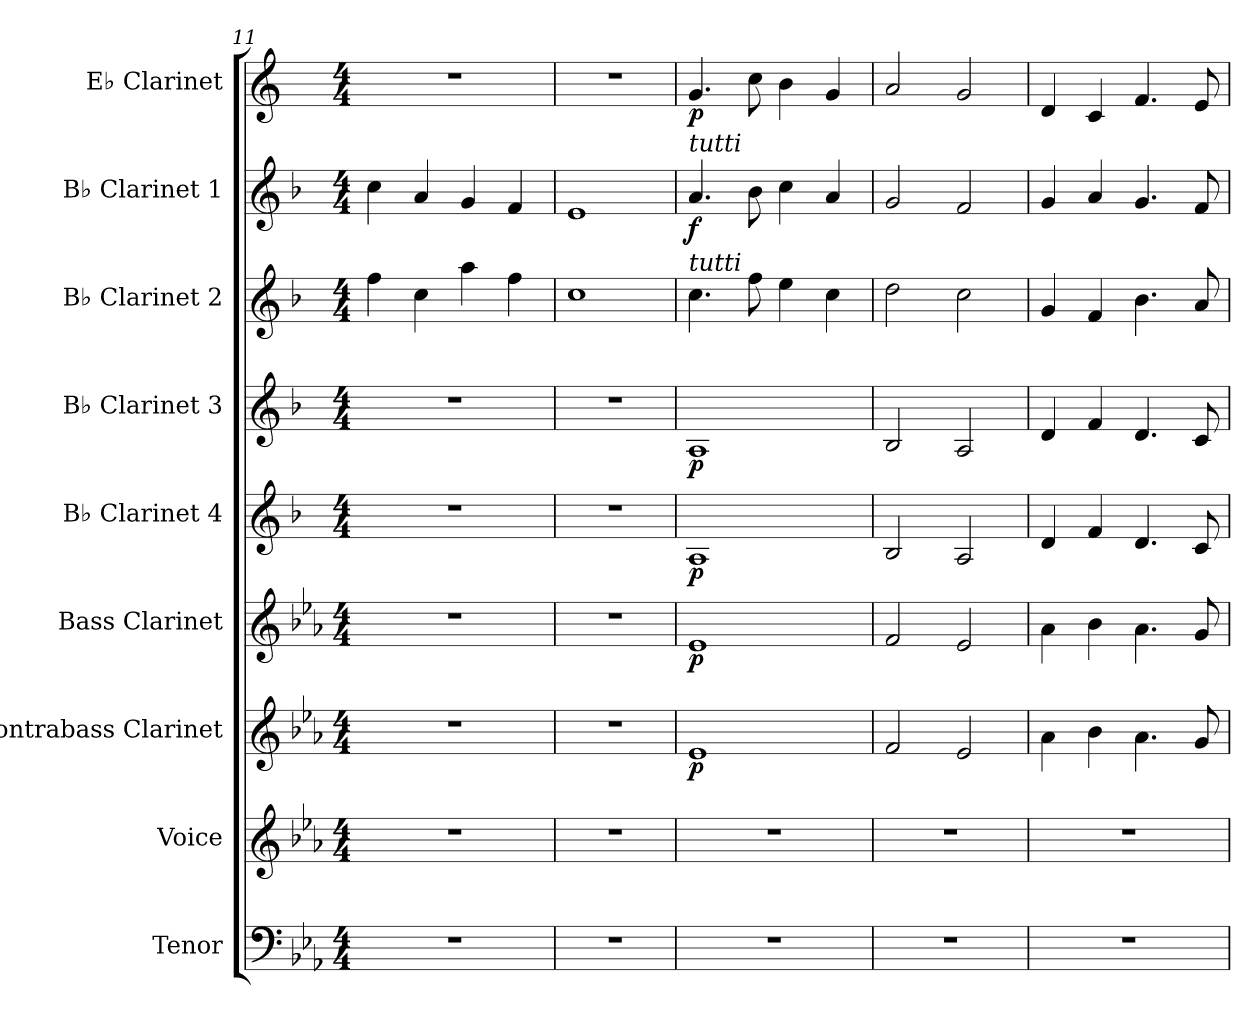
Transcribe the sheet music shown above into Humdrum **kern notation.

**kern	**kern	**kern	**dynam	**kern	**dynam	**kern	**dynam	**kern	**dynam	**kern	**kern	**dynam	**kern	**dynam
*part9	*part8	*part7	*part7	*part6	*part6	*part5	*part5	*part4	*part4	*part3	*part2	*part2	*part1	*part1
*staff9	*staff8	*staff7	*staff7	*staff6	*staff6	*staff5	*staff5	*staff4	*staff4	*staff3	*staff2	*staff2	*staff1	*staff1
*I"Tenor	*I"Voice	*I"Contrabass Clarinet	*	*I"Bass Clarinet	*	*I"B♭ Clarinet 4	*	*I"B♭ Clarinet 3	*	*I"B♭ Clarinet 2	*I"B♭ Clarinet 1	*	*I"E♭ Clarinet	*
*I'T.	*I'Vo.	*I'Cb. Cl.	*	*I'B. Cl.	*	*I'B♭ Cl. 4	*	*I'B♭ Cl. 3	*	*I'B♭ Cl. 2	*I'B♭ Cl. 1	*	*I'E♭ Cl.	*
*clefF4	*clefG2	*clefG2	*	*clefG2	*	*clefG2	*	*clefG2	*	*clefG2	*clefG2	*	*clefG2	*
*	*	*ITrd15c26	*	*ITrd8c14	*	*ITrd1c2	*	*ITrd1c2	*	*ITrd1c2	*ITrd1c2	*	*ITrd-2c-3	*
*k[b-e-a-]	*k[b-e-a-]	*k[b-e-a-]	*	*k[b-e-a-]	*	*k[b-e-a-]	*	*k[b-e-a-]	*	*k[b-e-a-]	*k[b-e-a-]	*	*k[b-e-a-]	*
*M4/4	*M4/4	*M4/4	*	*M4/4	*	*M4/4	*	*M4/4	*	*M4/4	*M4/4	*	*M4/4	*
=11	=11	=11	=11	=11	=11	=11	=11	=11	=11	=11	=11	=11	=11	=11
1r	1r	1r	.	1r	.	1r	.	1r	.	4ee-\	4b-\	.	1r	.
.	.	.	.	.	.	.	.	.	.	4b-\	4g/	.	.	.
.	.	.	.	.	.	.	.	.	.	4gg\	4f/	.	.	.
.	.	.	.	.	.	.	.	.	.	4ee-\	4e-/	.	.	.
=12	=12	=12	=12	=12	=12	=12	=12	=12	=12	=12	=12	=12	=12	=12
1r	1r	1r	.	1r	.	1r	.	1r	.	1b-	1d	.	1r	.
=13	=13	=13	=13	=13	=13	=13	=13	=13	=13	=13	=13	=13	=13	=13
!	!	!	!	!	!	!	!	!	!	!	!LO:TX:a:i:t=tutti	!	!	!
!	!	!	!	!	!	!	!	!	!	!LO:TX:a:i:t=tutti	!	!	!	!
!	!	!	!LO:DY:b	!	!LO:DY:b	!	!LO:DY:b	!	!LO:DY:b	!	!	!LO:DY:b	!	!LO:DY:b
1r	1r	1EE-	p	1E-	p	1G	p	1G	p	4.b-\	4.g/	f	4.b-/	p
.	.	.	.	.	.	.	.	.	.	8ee-\	8a-\	.	8ee-\	.
.	.	.	.	.	.	.	.	.	.	4dd\	4b-\	.	4dd\	.
.	.	.	.	.	.	.	.	.	.	4b-\	4g/	.	4b-/	.
=14	=14	=14	=14	=14	=14	=14	=14	=14	=14	=14	=14	=14	=14	=14
1r	1r	2FF/	.	2F/	.	2A-/	.	2A-/	.	2cc\	2f/	.	2cc/	.
.	.	2EE-/	.	2E-/	.	2G/	.	2G/	.	2b-\	2e-/	.	2b-/	.
=15	=15	=15	=15	=15	=15	=15	=15	=15	=15	=15	=15	=15	=15	=15
1r	1r	4AA-\	.	4A-\	.	4c/	.	4c/	.	4f/	4f/	.	4f/	.
.	.	4BB-\	.	4B-\	.	4e-/	.	4e-/	.	4e-/	4g/	.	4e-/	.
.	.	4.AA-\	.	4.A-\	.	4.c/	.	4.c/	.	4.a-\	4.f/	.	4.a-/	.
.	.	8GG/	.	8G/	.	8B-/	.	8B-/	.	8g/	8e-/	.	8g/	.
=	=	=	=	=	=	=	=	=	=	=	=	=	=	=
*-	*-	*-	*-	*-	*-	*-	*-	*-	*-	*-	*-	*-	*-	*-
